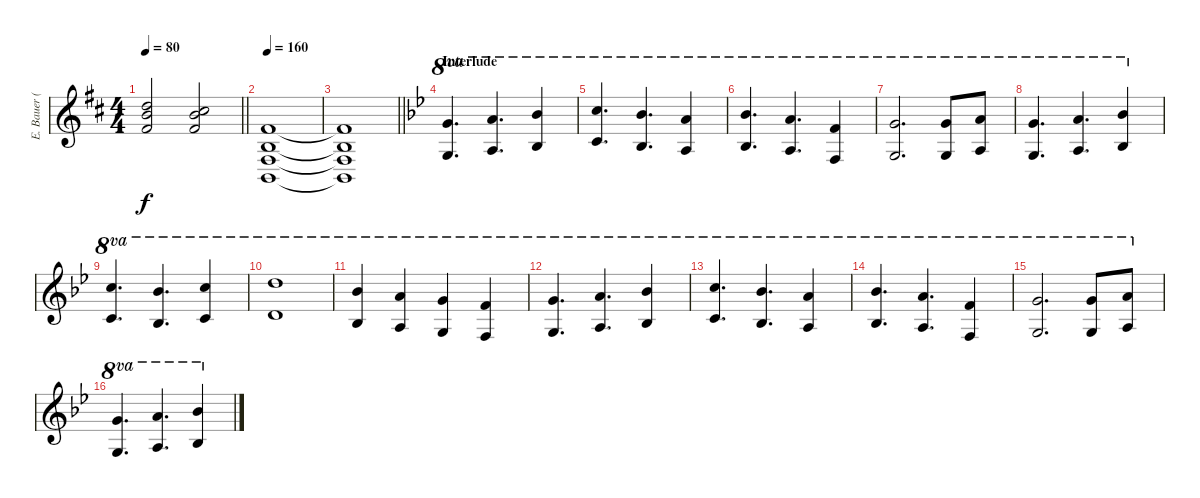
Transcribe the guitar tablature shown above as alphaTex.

\track ("E. Bauer (Keyboard)" "E. Bauer (") {instrument stringensemble1}
\staff {score}
\tuning (E4 B3 G3 D3 A2 E2 B1) {hide}
\ts (4 4)
\tempo 80
\clef g2
\barLineRight lightlight
\ks bminor
(10.1 12.2 11.3).2{dy f} (9.1 12.2 11.3).2 |
\tempo 160
(2.1 4.3 4.4 2.5).1{instrument stringensemble1} |
\barLineRight lightlight
(2.1{t} 4.3{t} 4.4{t} 2.5{t}).1 |
\section ("" "Interlude")
\ks gminor
(3.1 20.2).4{d ot 8va} (17.1 10.2).4{d ot 8va} (18.1 11.2).4{ot 8va} |
(20.1 13.2).4{d ot 8va} (18.1 11.2).4{d ot 8va} (17.1 10.2).4{ot 8va} |
(18.1 11.2).4{d ot 8va} (17.1 10.2).4{d ot 8va} (13.1 6.2).4{ot 8va} |
(15.1 8.2).2{d ot 8va} (15.1 8.2).8{ot 8va} (17.1 10.2).8{ot 8va} |
(3.1 20.2).4{d ot 8va} (17.1 10.2).4{d ot 8va} (18.1 11.2).4{ot 8va} |
(20.1 13.2).4{d ot 8va} (18.1 11.2).4{d ot 8va} (20.1 13.2).4{ot 8va} |
(22.1 15.2).1{ot 8va} |
(18.1 11.2).4{ot 8va} (17.1 10.2).4{ot 8va} (15.1 8.2).4{ot 8va} (13.1 6.2).4{ot 8va} |
(3.1 20.2).4{d ot 8va} (17.1 10.2).4{d ot 8va} (18.1 11.2).4{ot 8va} |
(20.1 13.2).4{d ot 8va} (18.1 11.2).4{d ot 8va} (17.1 10.2).4{ot 8va} |
(18.1 11.2).4{d ot 8va} (17.1 10.2).4{d ot 8va} (13.1 6.2).4{ot 8va} |
(15.1 8.2).2{d ot 8va} (15.1 8.2).8{ot 8va} (17.1 10.2).8{ot 8va} |
(3.1 20.2).4{d ot 8va} (17.1 10.2).4{d ot 8va} (18.1 11.2).4{ot 8va}
